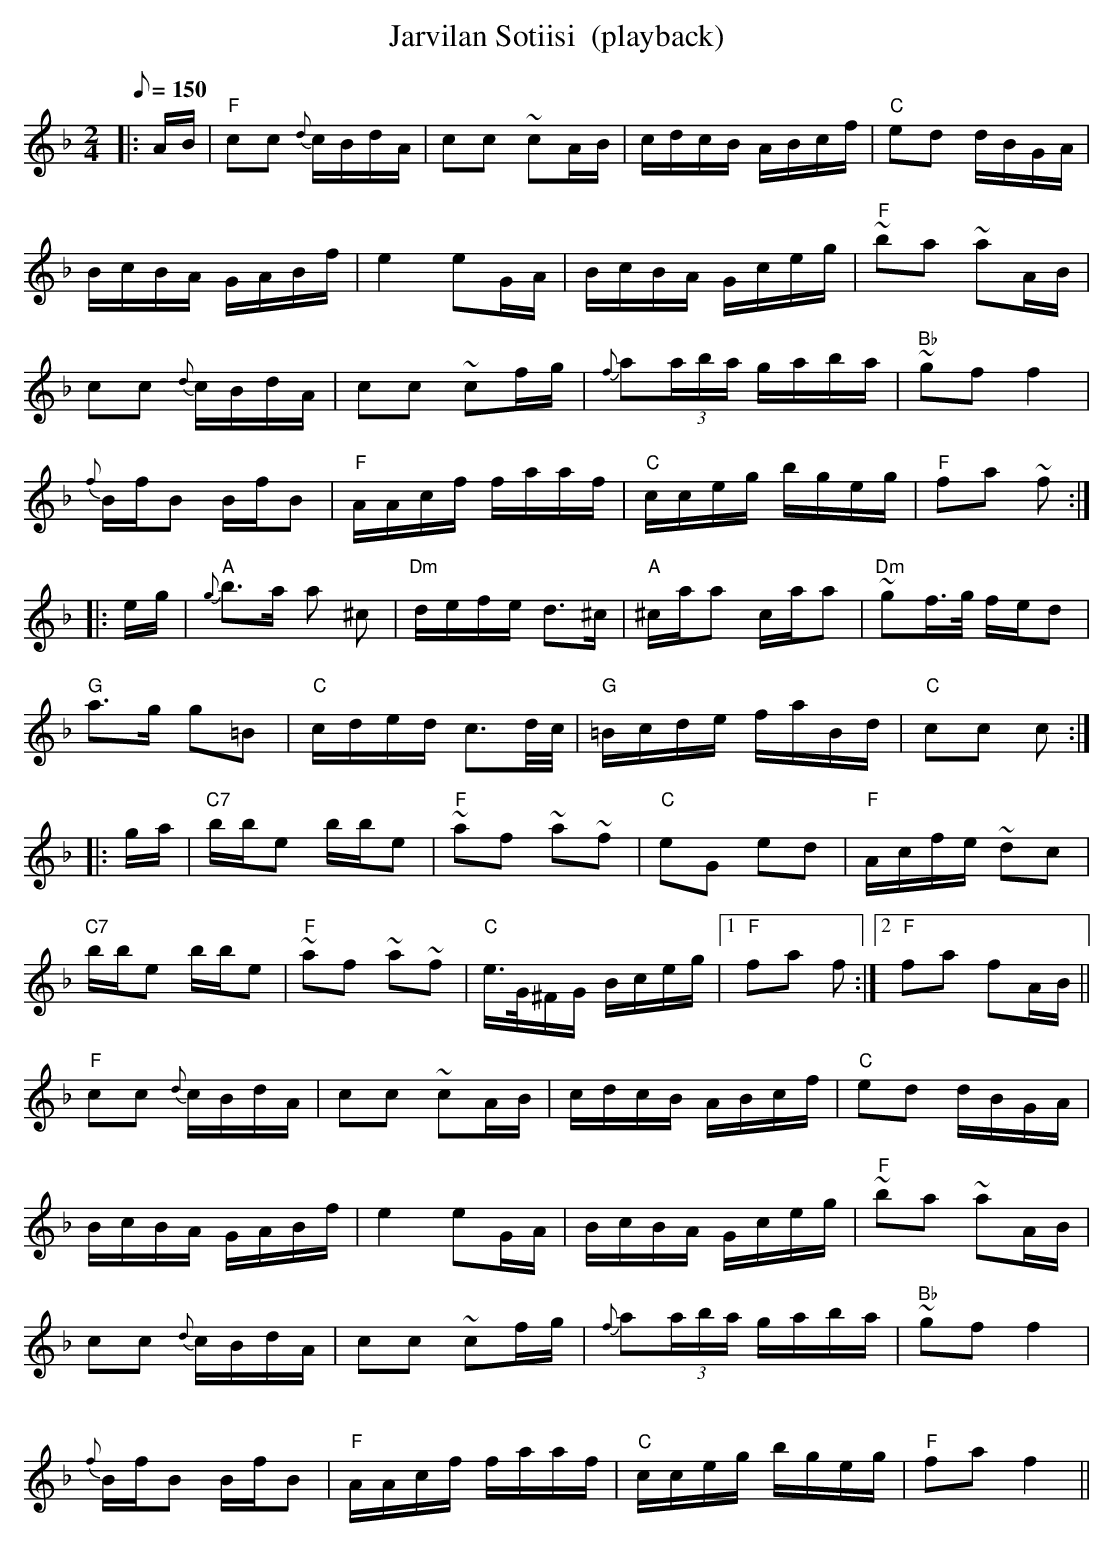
X:1
T:Jarvilan Sotiisi  (playback)
M:2/4
L:1/16
Q:1/8=150
K:F
|: AB | "F" c2c2 {d}cBdA | c2c2 ~c2AB | cdcB ABcf | "C" e2d2 dBGA | !
BcBA GABf | e4 e2GA | BcBA Gceg | "F" ~b2a2 ~a2AB | !
c2c2 {d}cBdA | c2c2 ~c2fg | {f}a2(3aba gaba | "Bb" ~g2f2 f4 | !
{f}BfB2 BfB2 | "F" AAcf faaf | "C" cceg bgeg | "F" f2a2 ~f2 :| !
|: eg | "A" {g}b3a a2 ^c2 | "Dm" defe d3^c |
"A"^caa2 caa2 | "Dm" ~g2f>g fed2 | !
"G" a3g g2=B2 | "C" cded c3d/2c/2 | "G" =Bcde faBd | "C" c2c2 c2 :| !
|: ga | "C7" bbe2 bbe2 | "F" ~a2f2 ~a2~f2 | "C" e2G2 e2d2 | "F" Acfe ~d2c2 | !
"C7" bbe2 bbe2 | "F" ~a2f2 ~a2~f2 |
"C" e>G^FG Bceg |[1 "F" f2a2 f2 :|[2 "F" f2a2 f2AB || !
"F" c2c2 {d}cBdA | c2c2 ~c2AB | cdcB ABcf | "C" e2d2 dBGA | !
BcBA GABf | e4 e2GA | BcBA Gceg | "F" ~b2a2 ~a2AB | !
c2c2 {d}cBdA | c2c2 ~c2fg | {f}a2(3aba gaba | "Bb" ~g2f2 f4 | !
{f}BfB2 BfB2 | "F" AAcf faaf | "C" cceg bgeg | "F" f2a2 f4 ||
